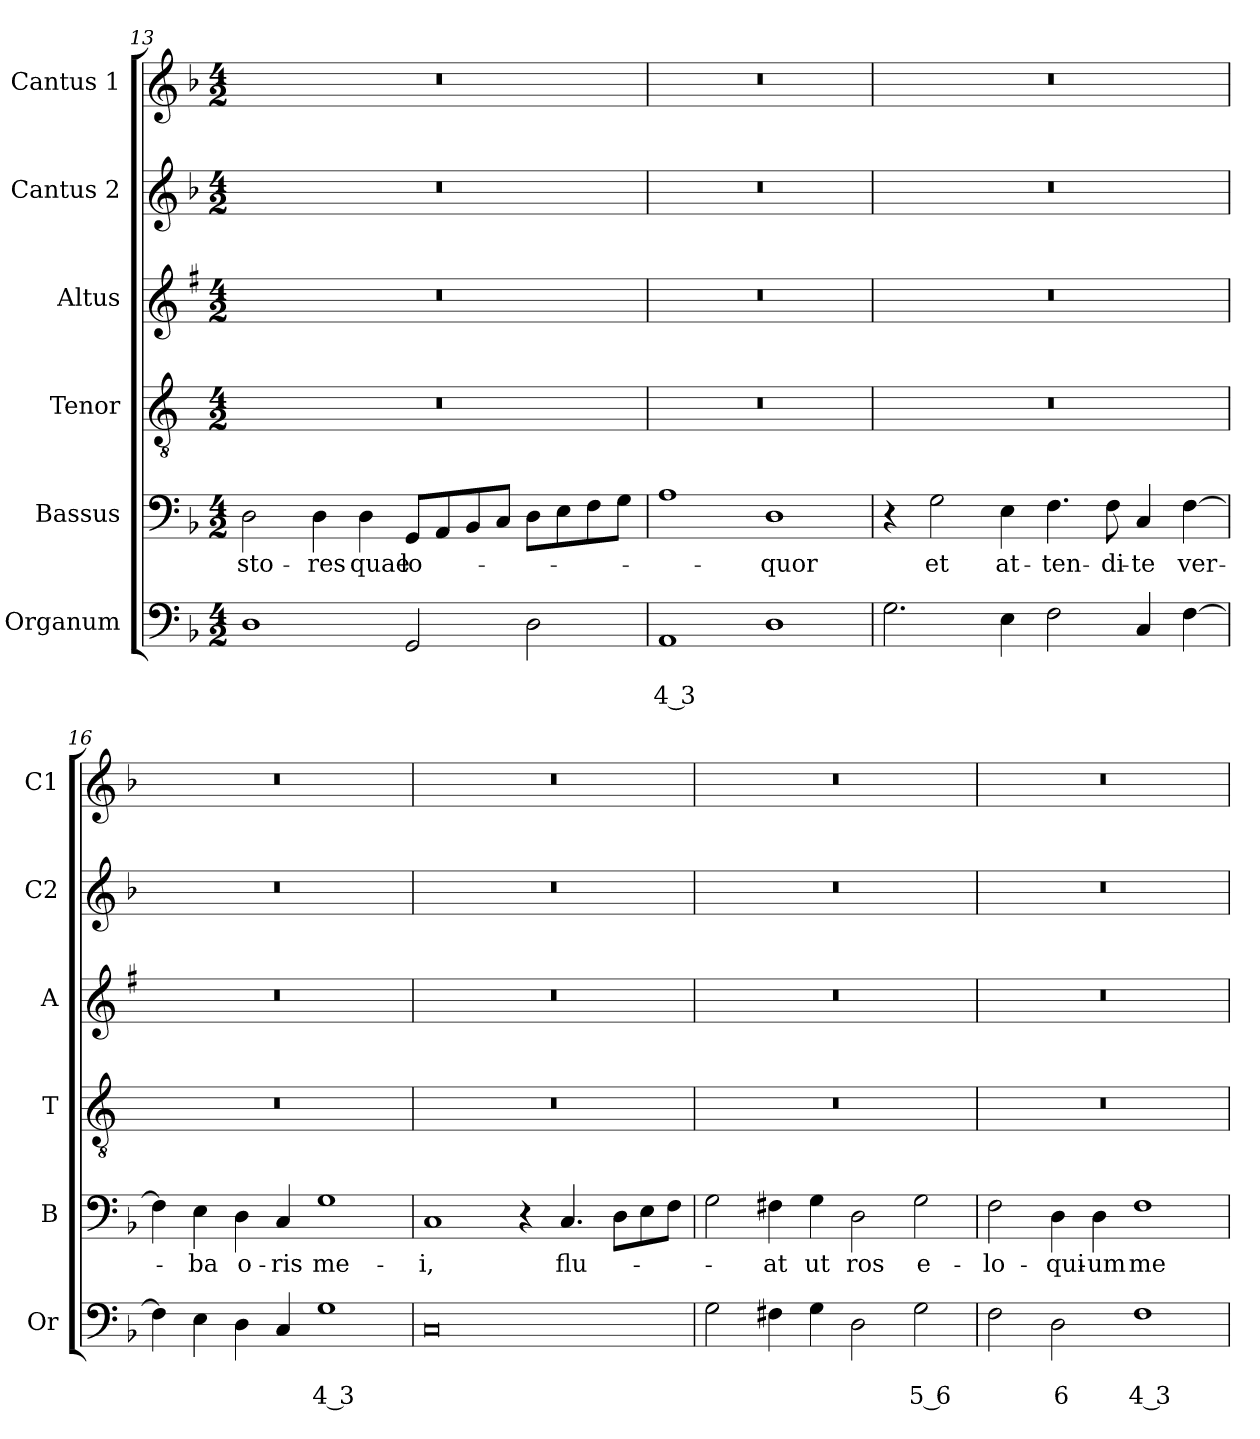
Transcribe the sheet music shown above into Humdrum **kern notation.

**kern	**text	**text	**kern	**text	**kern	**kern	**kern	**kern
*part6	*part6	*part6	*part5	*part5	*part4	*part3	*part2	*part1
*staff6	*staff6	*staff6	*staff5	*staff5	*staff4	*staff3	*staff2	*staff1
*I"Organum	*	*	*I"Bassus	*	*I"Tenor	*I"Altus	*I"Cantus 2	*I"Cantus 1
*I'Or	*	*	*I'B	*	*I'T	*I'A	*I'C2	*I'C1
!!LO:LB:g=z
*clefF4	*	*	*clefF4	*	*clefGv2	*clefG2	*clefG2	*clefG2
*	*	*	*	*	*ITrd4c7	*ITrd1c2	*	*
*k[b-]	*	*	*k[b-]	*	*k[b-]	*k[b-]	*k[b-]	*k[b-]
*F:	*	*	*F:	*	*F:	*F:	*F:	*F:
*M4/2	*	*	*M4/2	*	*M4/2	*M4/2	*M4/2	*M4/2
=13	=13	=13	=13	=13	=13	=13	=13	=13
!	!	!	!	!LO:LY:b	!	!	!	!
1D	.	.	2D\	-sto-	0r	0r	0r	0r
!	!	!	!	!LO:LY:b	!	!	!	!
.	.	.	4D\	-res	.	.	.	.
!	!	!	!	!LO:LY:b	!	!	!	!
.	.	.	4D\	quae	.	.	.	.
!	!	!	!	!LO:LY:b	!	!	!	!
2GG/	.	.	8GG/L	lo-	.	.	.	.
.	.	.	8AA/	.	.	.	.	.
.	.	.	8BB-/	.	.	.	.	.
.	.	.	8C/J	.	.	.	.	.
2D\	.	.	8D\L	.	.	.	.	.
.	.	.	8E\	.	.	.	.	.
.	.	.	8F\	.	.	.	.	.
.	.	.	8G\J	.	.	.	.	.
=14	=14	=14	=14	=14	=14	=14	=14	=14
!	!	!LO:LY:b	!	!	!	!	!	!
1AA	.	4 3	1A	.	0r	0r	0r	0r
!	!	!	!	!LO:LY:b	!	!	!	!
1D	.	.	1D	-quor	.	.	.	.
=15	=15	=15	=15	=15	=15	=15	=15	=15
2.G\	.	.	4r	.	0r	0r	0r	0r
!	!	!	!	!LO:LY:b	!	!	!	!
.	.	.	2G\	et	.	.	.	.
!	!	!	!	!LO:LY:b	!	!	!	!
4E\	.	.	4E\	at-	.	.	.	.
!	!	!	!	!LO:LY:b	!	!	!	!
2F\	.	.	4.F\	-ten-	.	.	.	.
!	!	!	!	!LO:LY:b	!	!	!	!
.	.	.	8F\	-di-	.	.	.	.
!	!	!	!	!LO:LY:b	!	!	!	!
4C/	.	.	4C/	-te	.	.	.	.
!	!	!	!	!LO:LY:b	!	!	!	!
[4F\	.	.	[4F\	ver-	.	.	.	.
=16	=16	=16	=16	=16	=16	=16	=16	=16
4F\]	.	.	4F\]	.	0r	0r	0r	0r
!	!	!	!	!LO:LY:b	!	!	!	!
4E\	.	.	4E\	-ba	.	.	.	.
!	!	!	!	!LO:LY:b	!	!	!	!
4D\	.	.	4D\	o-	.	.	.	.
!	!	!	!	!LO:LY:b	!	!	!	!
4C/	.	.	4C/	-ris	.	.	.	.
!	!	!LO:LY:b	!	!LO:LY:b	!	!	!	!
1G	.	4 3	1G	me-	.	.	.	.
!!LO:LB:g=z
=17	=17	=17	=17	=17	=17	=17	=17	=17
!	!	!	!	!LO:LY:b	!	!	!	!
0C	.	.	1C	-i,	0r	0r	0r	0r
.	.	.	4r	.	.	.	.	.
!	!	!	!	!LO:LY:b	!	!	!	!
.	.	.	4.C/	flu-	.	.	.	.
.	.	.	8D\L	.	.	.	.	.
.	.	.	8E\	.	.	.	.	.
.	.	.	8F\J	.	.	.	.	.
=18	=18	=18	=18	=18	=18	=18	=18	=18
2G\	.	.	2G\	.	0r	0r	0r	0r
!	!	!	!	!LO:LY:b	!	!	!	!
4F#X\	.	.	4F#X\	-at	.	.	.	.
!	!	!	!	!LO:LY:b	!	!	!	!
4G\	.	.	4G\	ut	.	.	.	.
!	!	!	!	!LO:LY:b	!	!	!	!
2D\	.	.	2D\	ros	.	.	.	.
!	!	!LO:LY:b	!	!LO:LY:b	!	!	!	!
2G\	.	5 6	2G\	e-	.	.	.	.
=19	=19	=19	=19	=19	=19	=19	=19	=19
!	!	!	!	!LO:LY:b	!	!	!	!
2F\	.	.	2F\	-lo-	0r	0r	0r	0r
!	!	!LO:LY:b	!	!LO:LY:b	!	!	!	!
2D\	.	6	4D\	-qui-	.	.	.	.
!	!	!	!	!LO:LY:b	!	!	!	!
.	.	.	4D\	-um	.	.	.	.
!	!	!LO:LY:b	!	!LO:LY:b	!	!	!	!
1F	.	4 3	1F	me-	.	.	.	.
=	=	=	=	=	=	=	=	=
*-	*-	*-	*-	*-	*-	*-	*-	*-
